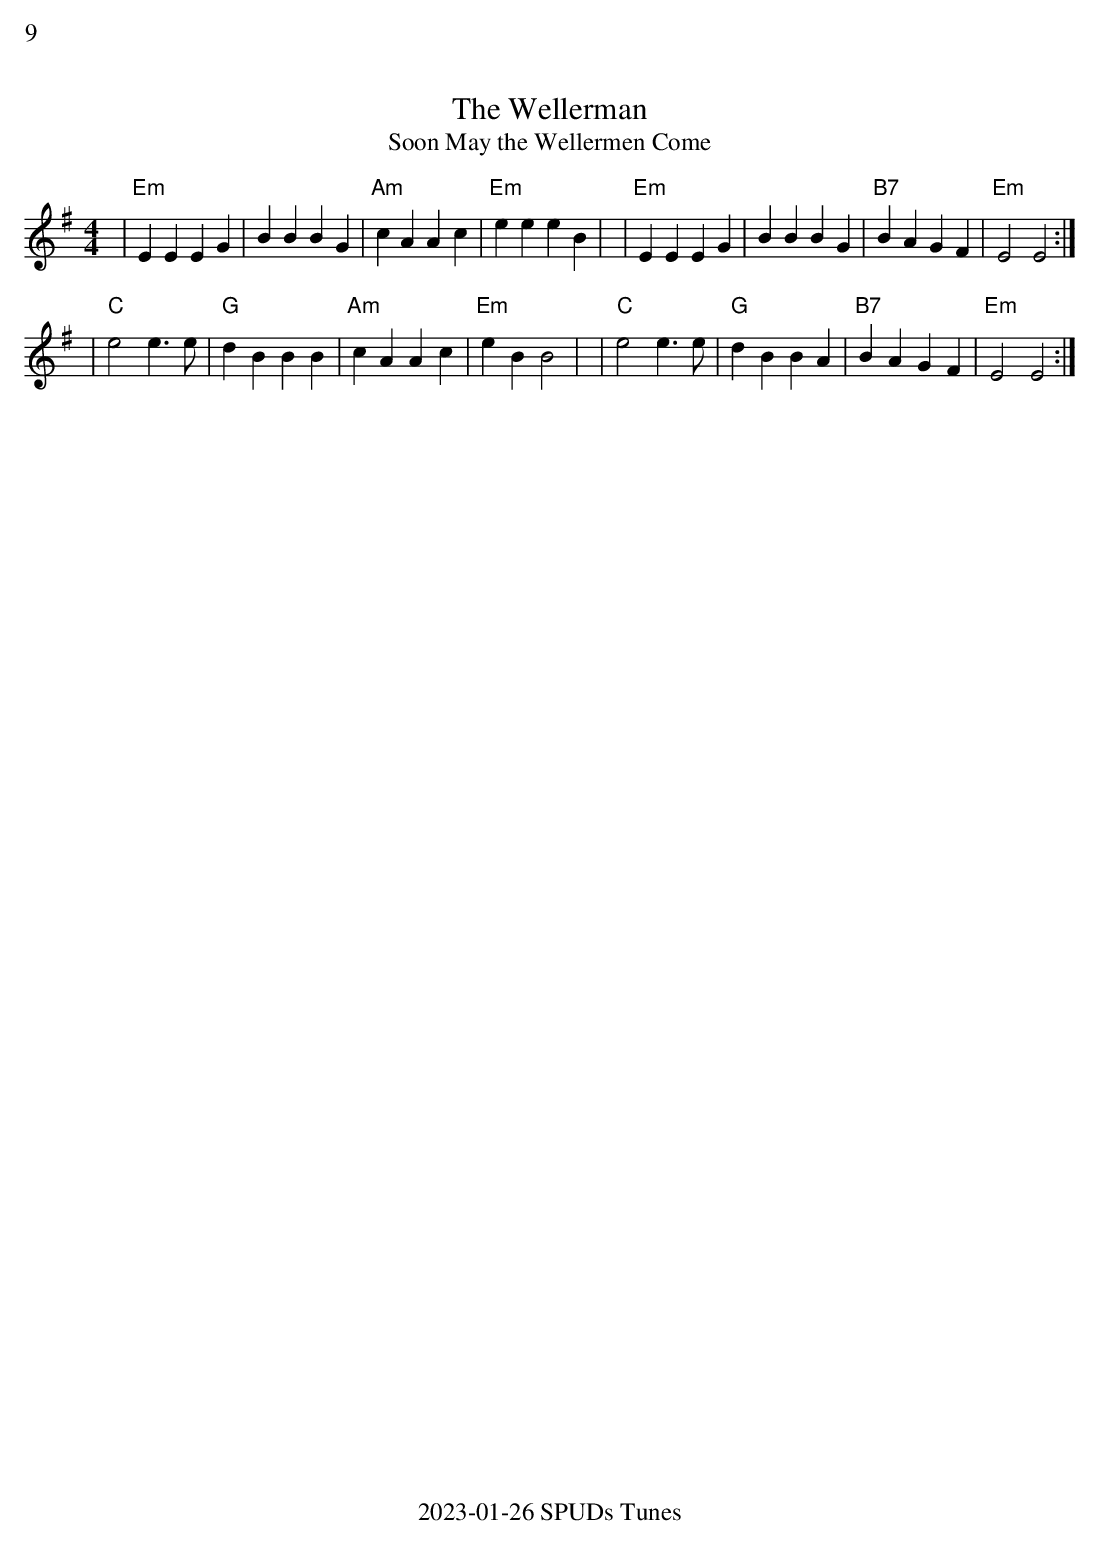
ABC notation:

X:1
%%text 9
T:Wellerman, The
T:Soon May the Wellermen Come
M:4/4
L:1/8
K:Em
|"Em"E2E2E2G2|B2B2B2G2|"Am"c2A2A2c2|"Em"e2e2e2B2|\
|"Em"E2E2E2G2|B2B2B2G2|"B7"B2A2G2F2|"Em"E4E4:|
|"C"e4e3e|"G"d2B2B2B2|"Am"c2A2A2c2|"Em"e2B2B4|\
|"C"e4e3e|"G"d2B2B2A2|"B7"B2A2G2F2|"Em"E4E4:|]
